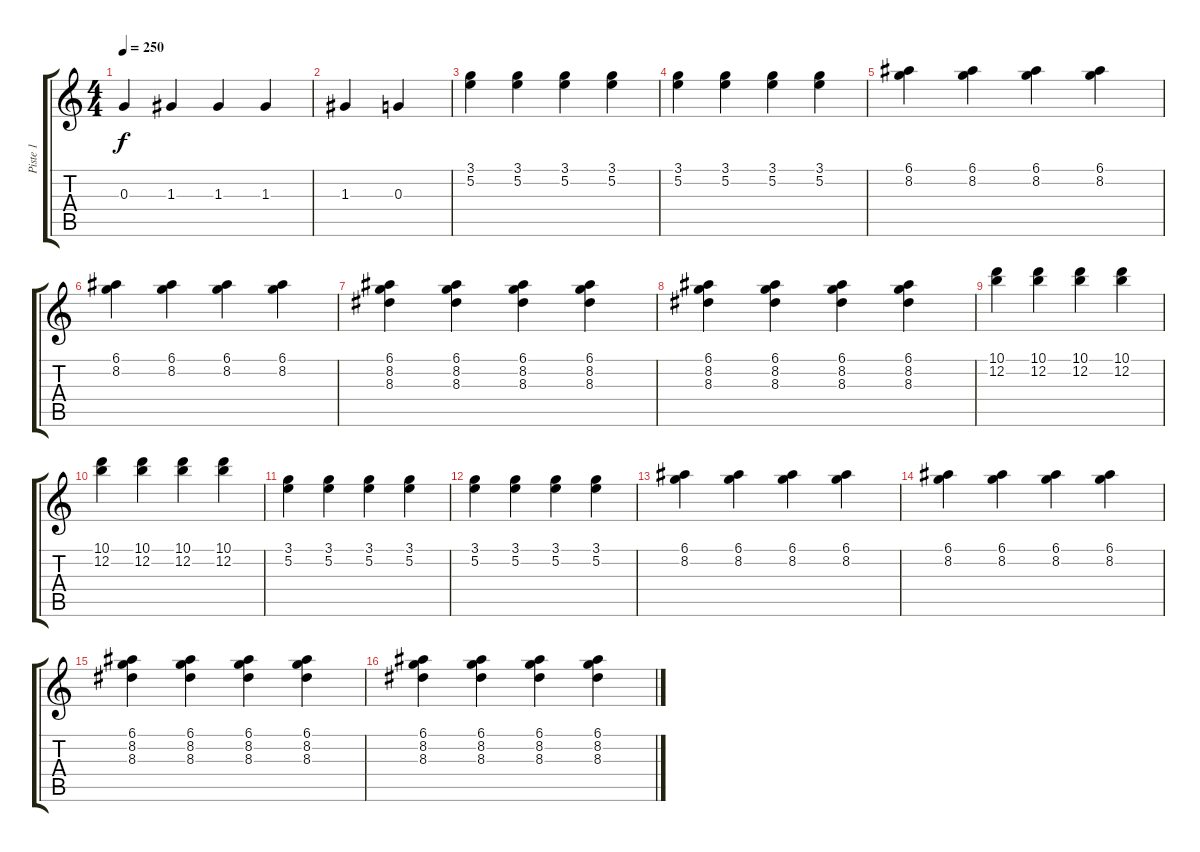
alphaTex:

\track ("Piste 1" "Piste 1") {instrument acousticguitarsteel}
\staff {score tabs}
\tuning (E4 B3 G3 D3 A2 E2) {hide}
\ts (4 4)
\tempo 250
\clef g2
\ks c
0.3.4{dy f} 1.3.4 1.3.4 1.3.4 |
1.3.4 0.3.4 |
(3.1 5.2).4 (3.1 5.2).4 (3.1 5.2).4 (3.1 5.2).4 |
(3.1 5.2).4 (3.1 5.2).4 (3.1 5.2).4 (3.1 5.2).4 |
(6.1 8.2).4 (6.1 8.2).4 (6.1 8.2).4 (6.1 8.2).4 |
(6.1 8.2).4 (6.1 8.2).4 (6.1 8.2).4 (6.1 8.2).4 |
(6.1 8.2 8.3).4 (6.1 8.2 8.3).4 (6.1 8.2 8.3).4 (6.1 8.2 8.3).4 |
(6.1 8.2 8.3).4 (6.1 8.2 8.3).4 (6.1 8.2 8.3).4 (6.1 8.2 8.3).4 |
(10.1 12.2).4 (10.1 12.2).4 (10.1 12.2).4 (10.1 12.2).4 |
(10.1 12.2).4 (10.1 12.2).4 (10.1 12.2).4 (10.1 12.2).4 |
(3.1 5.2).4 (3.1 5.2).4 (3.1 5.2).4 (3.1 5.2).4 |
(3.1 5.2).4 (3.1 5.2).4 (3.1 5.2).4 (3.1 5.2).4 |
(6.1 8.2).4 (6.1 8.2).4 (6.1 8.2).4 (6.1 8.2).4 |
(6.1 8.2).4 (6.1 8.2).4 (6.1 8.2).4 (6.1 8.2).4 |
(6.1 8.2 8.3).4 (6.1 8.2 8.3).4 (6.1 8.2 8.3).4 (6.1 8.2 8.3).4 |
(6.1 8.2 8.3).4 (6.1 8.2 8.3).4 (6.1 8.2 8.3).4 (6.1 8.2 8.3).4
